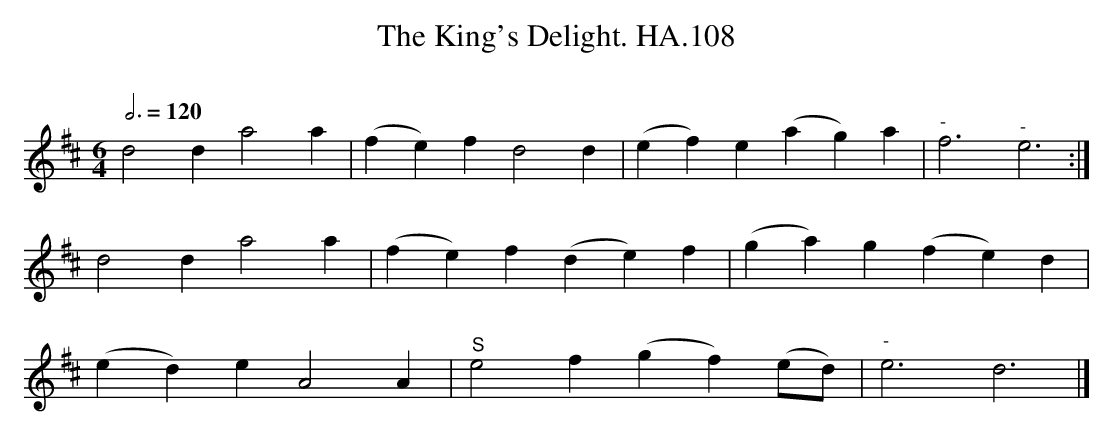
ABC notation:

X:1
T:King's Delight. HA.108, The
M:6/4
L:1/4
Q:3/4=120
O:
K:D
d2d a2a|(fe)f d2d|(ef)e (ag)a|"^-"f3 "^-"e3:|
d2d a2a|(fe)f (de)f|(ga)g (fe)d|
(ed)e A2A|"^S"e2f (gf) (e/d/)|"-"e3 d3|]
